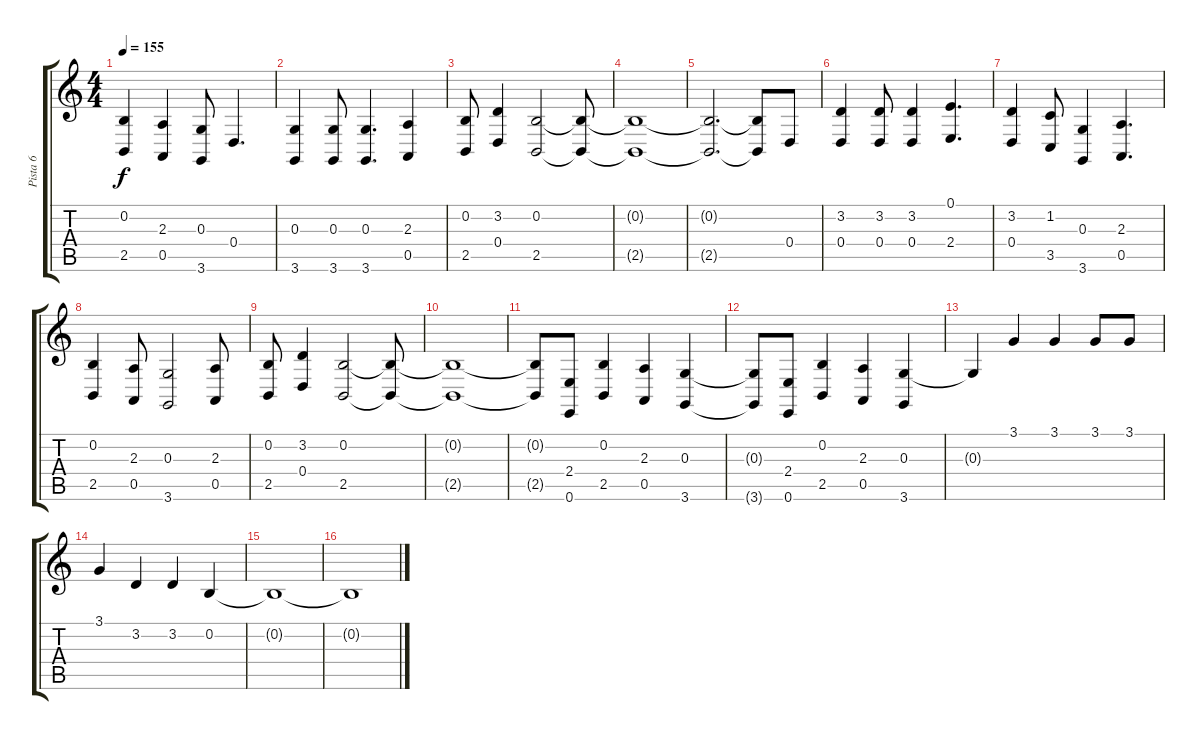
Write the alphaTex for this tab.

\track ("Pista 6" "Pista 6") {instrument electricgrandpiano}
\staff {score tabs}
\tuning (E4 B3 G3 D3 A2 E2) {hide}
\ts (4 4)
\tempo 155
\clef g2
\ks c
(0.2 2.5).4{dy f} (2.3 0.5).4 (0.3 3.6).8 0.4.4{d} |
(0.3 3.6).4 (0.3 3.6).8 (0.3 3.6).4{d} (2.3 0.5).4 |
(0.2 2.5).8 (3.2 0.4).4 (0.2 2.5).2 (0.2{t} 2.5{t}).8 |
(0.2{t} 2.5{t}).1 |
(0.2{t} 2.5{t}).2{d} (0.2{t} 2.5{t}).8 0.4.8 |
(3.2 0.4).4 (3.2 0.4).8 (3.2 0.4).4 (0.1 2.4).4{d} |
(3.2 0.4).4 (1.2 3.5).8 (0.3 3.6).4 (2.3 0.5).4{d} |
(0.2 2.5).4 (2.3 0.5).8 (0.3 3.6).2 (2.3 0.5).8 |
(0.2 2.5).8 (3.2 0.4).4 (0.2 2.5).2 (0.2{t} 2.5{t}).8 |
(0.2{t} 2.5{t}).1 |
(0.2{t} 2.5{t}).8 (2.4 0.6).8 (0.2 2.5).4 (2.3 0.5).4 (0.3 3.6).4 |
(0.3{t} 3.6{t}).8 (2.4 0.6).8 (0.2 2.5).4 (2.3 0.5).4 (0.3 3.6).4 |
0.3{t}.4 3.1.4 3.1.4 3.1.8 3.1.8 |
3.1.4 3.2.4 3.2.4 0.2.4 |
0.2{t}.1 |
0.2{t}.1
